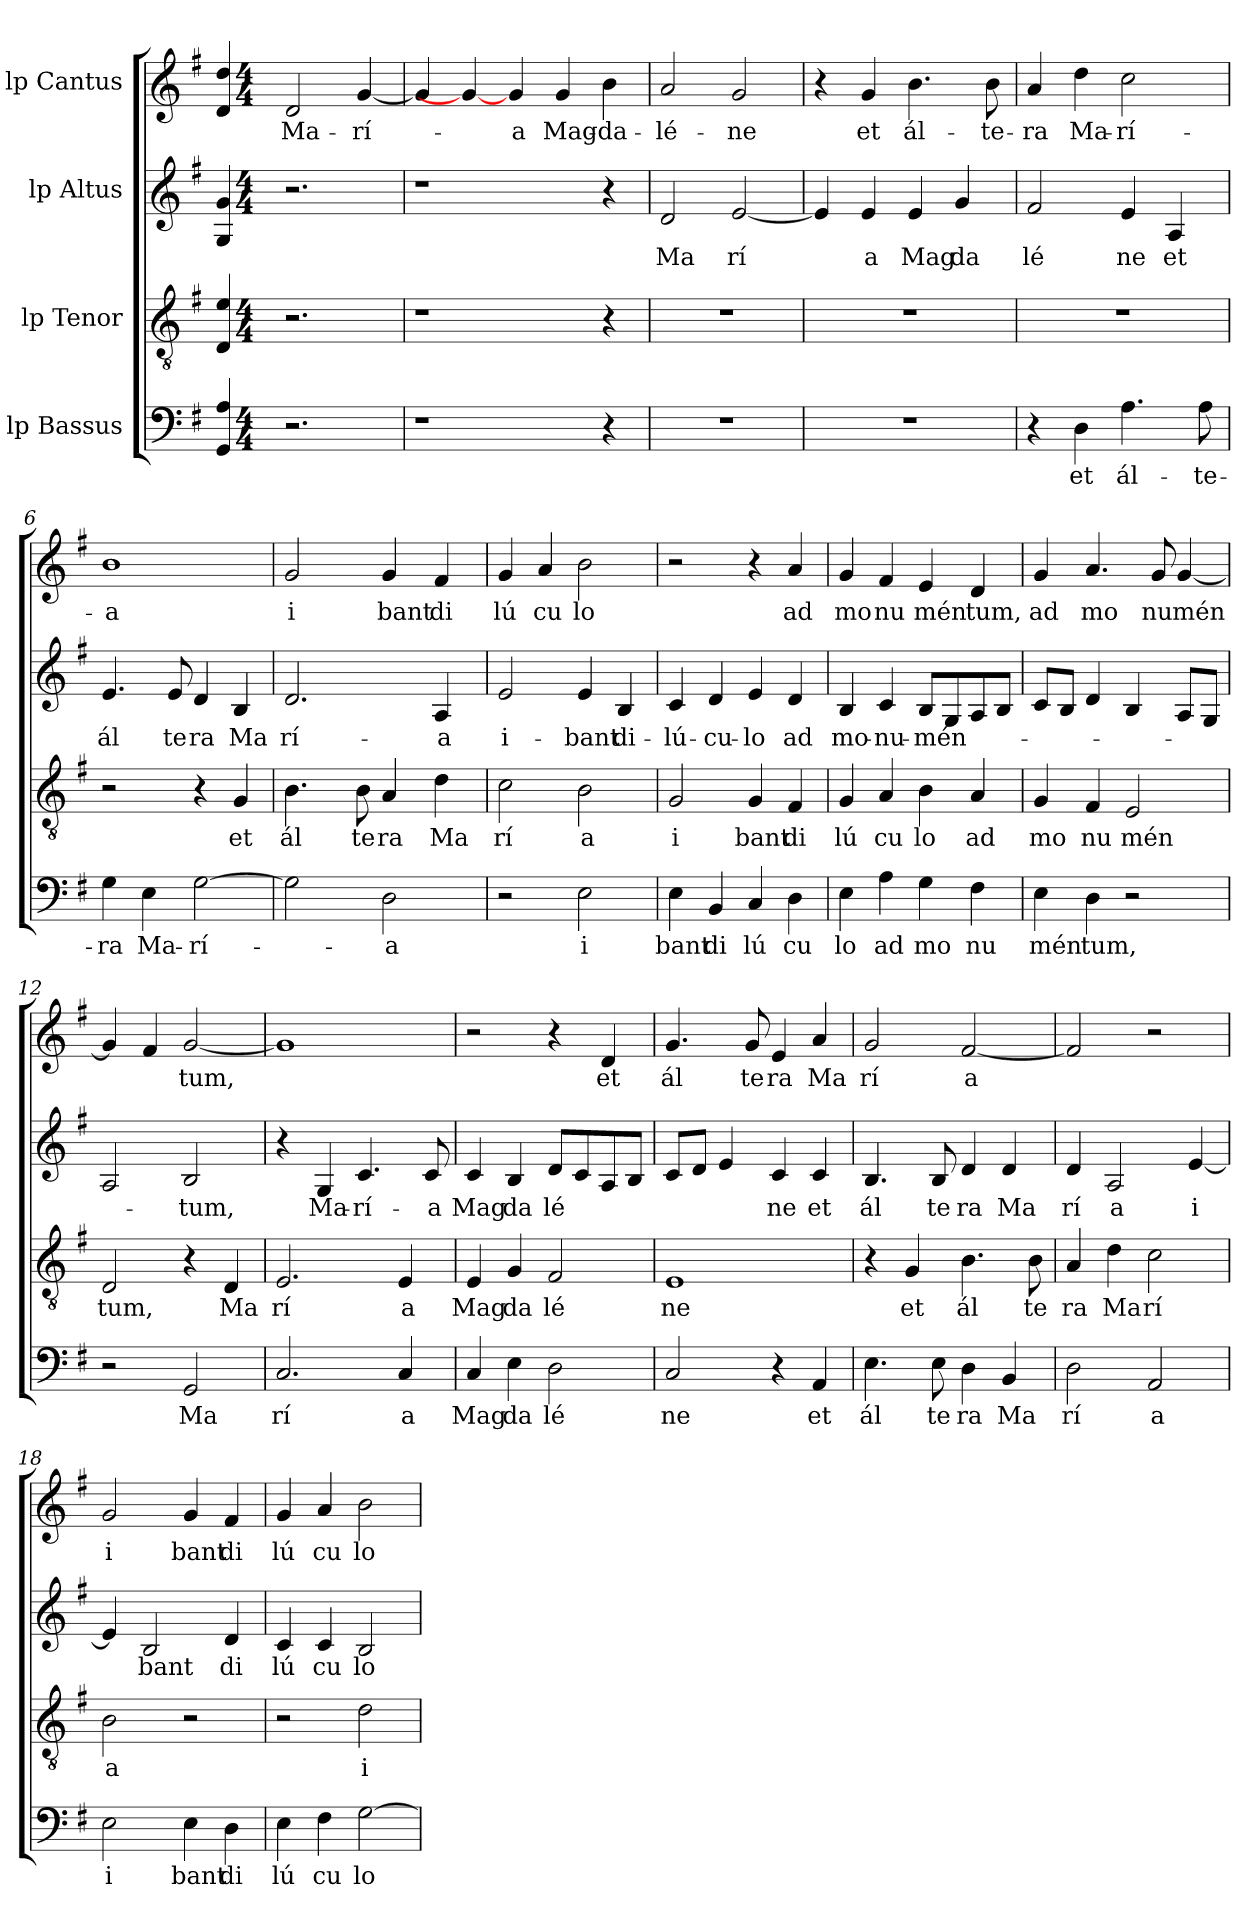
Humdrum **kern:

**kern	**text	**kern	**text	**kern	**text	**kern	**text
*part4	*part4	*part3	*part3	*part2	*part2	*part1	*part1
*staff4	*staff4	*staff3	*staff3	*staff2	*staff2	*staff1	*staff1
*I"lp Bassus	*	*I"lp Tenor	*	*I"lp Altus	*	*I"lp Cantus	*
!!LO:PB:g=z
*stria5	*	*stria5	*	*stria5	*	*stria5	*
*clefF4	*	*clefGv2	*	*clefG2	*	*clefG2	*
*k[f#]	*	*k[f#]	*	*k[f#]	*	*k[f#]	*
*G:	*	*G:	*	*G:	*	*G:	*
=1	=1	=1	=1	=1	=1	=1	=1
4A/ 4GG/	.	4e/ 4D/	.	4g/ 4G/	.	4dd/ 4d/	.
*M4/4	*	*M4/4	*	*M4/4	*	*M4/4	*
*met(c)	*	*met(c)	*	*met(c)	*	*met(c)	*
!	!	!	!	!	!	!	!LO:LY:b:cj
2.r	.	2.r	.	2.r	.	2d/	Ma-
!	!	!	!	!	!	!	!LO:LY:b:cj
.	.	.	.	.	.	[<4g/	-rí-
=2	=2	=2	=2	=2	=2	=2	=2
1r	.	1r	.	1r	.	4g/]	.
.	.	.	.	.	.	4g/_	.
!	!	!	!	!	!	!	!LO:LY:b:cj
.	.	.	.	.	.	4g/	-a
!	!	!	!	!	!	!	!LO:LY:b:cj
.	.	.	.	.	.	4g/	Mag-
!	!	!	!	!	!	!	!LO:LY:b:cj
4r	.	4r	.	4r	.	4b\	-da-
=3	=3	=3	=3	=3	=3	=3	=3
!	!	!	!	!	!LO:LY:b:cj	!	!LO:LY:b:cj
1r	.	1r	.	2d/	Ma	2a/	-lé-
!	!	!	!	!	!LO:LY:b:cj	!	!LO:LY:b:cj
.	.	.	.	[<2e/	rí	2g/	-ne
=4	=4	=4	=4	=4	=4	=4	=4
1r	.	1r	.	4e/]	.	4r	.
!	!	!	!	!	!LO:LY:b:cj	!	!LO:LY:b:cj
.	.	.	.	4e/	a	4g/	et
!	!	!	!	!	!LO:LY:b:cj	!	!LO:LY:b:cj
.	.	.	.	4e/	Mag	4.b\	ál-
!	!	!	!	!	!LO:LY:b:cj	!	!
.	.	.	.	4g/	da	.	.
!	!	!	!	!	!	!	!LO:LY:b:cj
.	.	.	.	.	.	8b\	-te-
=5	=5	=5	=5	=5	=5	=5	=5
!	!	!	!	!	!LO:LY:b:cj	!	!LO:LY:b:cj
4r	.	1r	.	2f#/	lé	4a/	-ra
!	!LO:LY:b:cj	!	!	!	!	!	!LO:LY:b:cj
4D\	et	.	.	.	.	4dd\	Ma-
!	!LO:LY:b:cj	!	!	!	!LO:LY:b:cj	!	!LO:LY:b:cj
4.A\	ál-	.	.	4e/	ne	2cc\	-rí-
!	!	!	!	!	!LO:LY:b:cj	!	!
.	.	.	.	4A/	et	.	.
!	!LO:LY:b:cj	!	!	!	!	!	!
8A\	-te-	.	.	.	.	.	.
=6	=6	=6	=6	=6	=6	=6	=6
!	!LO:LY:b:cj	!	!	!	!LO:LY:b:cj	!	!LO:LY:b:cj
4G\	-ra	2r	.	4.e/	ál	1b	-a
!	!LO:LY:b:cj	!	!	!	!	!	!
4E\	Ma-	.	.	.	.	.	.
!	!	!	!	!	!LO:LY:b:cj	!	!
.	.	.	.	8e/	te	.	.
!	!LO:LY:b:cj	!	!	!	!LO:LY:b:cj	!	!
[>2G\	-rí-	4r	.	4d/	ra	.	.
!	!	!	!LO:LY:b:cj	!	!LO:LY:b:cj	!	!
.	.	4G/	et	4B/	Ma	.	.
!!LO:LB:g=z
=7	=7	=7	=7	=7	=7	=7	=7
!	!	!	!LO:LY:b:cj	!	!LO:LY:b:cj	!	!LO:LY:b:cj
*^	*	*	*	*	*	*	*
2G\]	8ryy	.	4.B\	ál	2.d/	rí-	2g/	i
.	64ryy	.	.	.	.	.	.	.
.	2ryy	.	.	.	.	.	.	.
!	!	!	!	!LO:LY:b:cj	!	!	!	!
.	.	.	8B\	te	.	.	.	.
!	!	!LO:LY:b:cj	!	!LO:LY:b:cj	!	!	!	!LO:LY:b:cj
2D\	.	-a	4A/	ra	.	.	4g/	bant
.	4ryy	.	.	.	.	.	.	.
!	!	!	!	!LO:LY:b:cj	!	!LO:LY:b:cj	!	!LO:LY:b:cj
.	.	.	4d\	Ma	4A/	-a	4f#/	di
.	16..ryy	.	.	.	.	.	.	.
=8	=8	=8	=8	=8	=8	=8	=8	=8
!	!	!	!	!LO:LY:b:cj	!	!LO:LY:b:cj	!	!LO:LY:b:cj
*v	*v	*	*	*	*	*	*	*
2r	.	2c\	rí	2e/	i-	4g/	lú
!	!	!	!	!	!	!	!LO:LY:b:cj
.	.	.	.	.	.	4a/	cu
!	!LO:LY:b:cj	!	!LO:LY:b:cj	!	!LO:LY:b:cj	!	!LO:LY:b:cj
2E\	i	2B\	a	4e/	-bant	2b\	lo
!	!	!	!	!	!LO:LY:b:cj	!	!
.	.	.	.	4B/	di-	.	.
=9	=9	=9	=9	=9	=9	=9	=9
!	!LO:LY:b:cj	!	!LO:LY:b:cj	!	!LO:LY:b:cj	!	!
4E\	bant	2G/	i	4c/	-lú-	2r	.
!	!LO:LY:b:cj	!	!	!	!LO:LY:b:cj	!	!
4BB/	di	.	.	4d/	-cu-	.	.
!	!LO:LY:b:cj	!	!LO:LY:b:cj	!	!LO:LY:b:cj	!	!
4C/	lú	4G/	bant	4e/	-lo	4r	.
!	!LO:LY:b:cj	!	!LO:LY:b:cj	!	!LO:LY:b:cj	!	!LO:LY:b:cj
4D\	cu	4F#/	di	4d/	ad	4a/	ad
=10	=10	=10	=10	=10	=10	=10	=10
!	!LO:LY:b:cj	!	!LO:LY:b:cj	!	!LO:LY:b:cj	!	!LO:LY:b:cj
4E\	lo	4G/	lú	4B/	mo-	4g/	mo
!	!LO:LY:b:cj	!	!LO:LY:b:cj	!	!LO:LY:b:cj	!	!LO:LY:b:cj
4A\	ad	4A/	cu	4c/	-nu-	4f#/	nu
!	!LO:LY:b:cj	!	!LO:LY:b:cj	!	!LO:LY:b	!	!LO:LY:b:cj
4G\	mo	4B\	lo	8B/L	-mén-	4e/	mén
.	.	.	.	8G/	.	.	.
!	!LO:LY:b:cj	!	!LO:LY:b:cj	!	!	!	!LO:LY:b:cj
4F#\	nu	4A/	ad	8A/	.	4d/	tum,
.	.	.	.	8B/J	.	.	.
=11	=11	=11	=11	=11	=11	=11	=11
!	!LO:LY:b:cj	!	!LO:LY:b:cj	!	!	!	!LO:LY:b:cj
4E\	mén	4G/	mo	8c/L	.	4g/	ad
.	.	.	.	8B/J	.	.	.
!	!LO:LY:b:cj	!	!LO:LY:b:cj	!	!	!	!LO:LY:b:cj
4D\	tum,	4F#/	nu	4d/	.	4.a/	mo
!	!	!	!LO:LY:b:cj	!	!	!	!
2r	.	2E/	mén	4B/	.	.	.
!	!	!	!	!	!	!	!LO:LY:b:cj
.	.	.	.	.	.	8g/	nu
!	!	!	!	!	!	!	!LO:LY:b
.	.	.	.	8A/L	.	[<4g/	mén
.	.	.	.	8G/J	.	.	.
=12	=12	=12	=12	=12	=12	=12	=12
!	!	!	!LO:LY:b:cj	!	!	!	!
2r	.	2D/	tum,	2A/	.	4g/]	.
.	.	.	.	.	.	4f#/	.
!	!LO:LY:b:cj	!	!	!	!LO:LY:b:cj	!	!LO:LY:b:cj
2GG/	Ma	4r	.	2B/	-tum,	[<2g/	tum,
!	!	!	!LO:LY:b:cj	!	!	!	!
.	.	4D/	Ma	.	.	.	.
=13	=13	=13	=13	=13	=13	=13	=13
!	!LO:LY:b:cj	!	!LO:LY:b:cj	!	!	!	!
2.C/	rí	2.E/	rí	4r	.	1g]	.
!	!	!	!	!	!LO:LY:b:cj	!	!
.	.	.	.	4G/	Ma-	.	.
!	!	!	!	!	!LO:LY:b:cj	!	!
.	.	.	.	4.c/	-rí-	.	.
!	!LO:LY:b:cj	!	!LO:LY:b:cj	!	!	!	!
4C/	a	4E/	a	.	.	.	.
!	!	!	!	!	!LO:LY:b:cj	!	!
.	.	.	.	8c/	-a	.	.
!!LO:LB:g=z
=14	=14	=14	=14	=14	=14	=14	=14
!	!LO:LY:b:cj	!	!LO:LY:b:cj	!	!LO:LY:b:cj	!	!
4C/	Mag	4E/	Mag	4c/	Mag	2r	.
!	!LO:LY:b:cj	!	!LO:LY:b:cj	!	!LO:LY:b:cj	!	!
4E\	da	4G/	da	4B/	da	.	.
!	!LO:LY:b:cj	!	!LO:LY:b:cj	!	!LO:LY:b:cj	!	!
2D\	lé	2F#/	lé	8d/L	lé	4r	.
.	.	.	.	8c/	.	.	.
!	!	!	!	!	!	!	!LO:LY:b:cj
.	.	.	.	8A/	.	4d/	et
.	.	.	.	8B/J	.	.	.
=15	=15	=15	=15	=15	=15	=15	=15
!	!LO:LY:b:cj	!	!LO:LY:b:cj	!	!	!	!LO:LY:b:cj
2C/	ne	1E	ne	8c/L	.	4.g/	ál
.	.	.	.	8d/J	.	.	.
.	.	.	.	4e/	.	.	.
!	!	!	!	!	!	!	!LO:LY:b:cj
.	.	.	.	.	.	8g/	te
!	!	!	!	!	!LO:LY:b:cj	!	!LO:LY:b:cj
4r	.	.	.	4c/	ne	4e/	ra
!	!LO:LY:b:cj	!	!	!	!LO:LY:b:cj	!	!LO:LY:b:cj
4AA/	et	.	.	4c/	et	4a/	Ma
=16	=16	=16	=16	=16	=16	=16	=16
!	!LO:LY:b:cj	!	!	!	!LO:LY:b:cj	!	!LO:LY:b:cj
4.E\	ál	4r	.	4.B/	ál	2g/	rí
!	!	!	!LO:LY:b:cj	!	!	!	!
.	.	4G/	et	.	.	.	.
!	!LO:LY:b:cj	!	!	!	!LO:LY:b:cj	!	!
8E\	te	.	.	8B/	te	.	.
!	!LO:LY:b:cj	!	!LO:LY:b:cj	!	!LO:LY:b:cj	!	!LO:LY:b:cj
4D\	ra	4.B\	ál	4d/	ra	[<2f#/	a
!	!LO:LY:b:cj	!	!	!	!LO:LY:b:cj	!	!
4BB/	Ma	.	.	4d/	Ma	.	.
!	!	!	!LO:LY:b:cj	!	!	!	!
.	.	8B\	te	.	.	.	.
=17	=17	=17	=17	=17	=17	=17	=17
!	!LO:LY:b:cj	!	!LO:LY:b:cj	!	!LO:LY:b:cj	!	!
2D\	rí	4A/	ra	4d/	rí	2f#/]	.
!	!	!	!LO:LY:b:cj	!	!LO:LY:b:cj	!	!
.	.	4d\	Ma	2A/	a	.	.
!	!LO:LY:b:cj	!	!LO:LY:b:cj	!	!	!	!
2AA/	a	2c\	rí	.	.	2r	.
!	!	!	!	!	!LO:LY:b:cj	!	!
.	.	.	.	[<4e/	i	.	.
=18	=18	=18	=18	=18	=18	=18	=18
!	!LO:LY:b:cj	!	!LO:LY:b:cj	!	!	!	!LO:LY:b:cj
2E\	i	2B\	a	4e/]	.	2g/	i
!	!	!	!	!	!LO:LY:b:cj	!	!
.	.	.	.	2B/	bant	.	.
!	!LO:LY:b:cj	!	!	!	!	!	!LO:LY:b:cj
4E\	bant	2r	.	.	.	4g/	bant
!	!LO:LY:b:cj	!	!	!	!LO:LY:b:cj	!	!LO:LY:b:cj
4D\	di	.	.	4d/	di	4f#/	di
=19	=19	=19	=19	=19	=19	=19	=19
!	!LO:LY:b:cj	!	!	!	!LO:LY:b:cj	!	!LO:LY:b:cj
4E\	lú	2r	.	4c/	lú	4g/	lú
!	!LO:LY:b:cj	!	!	!	!LO:LY:b:cj	!	!LO:LY:b:cj
4F#\	cu	.	.	4c/	cu	4a/	cu
!	!LO:LY:b:cj	!	!LO:LY:b:cj	!	!LO:LY:b:cj	!	!LO:LY:b:cj
[>2G\	lo	2d\	i	2B/	lo	2b\	lo
=	=	=	=	=	=	=	=
*-	*-	*-	*-	*-	*-	*-	*-
